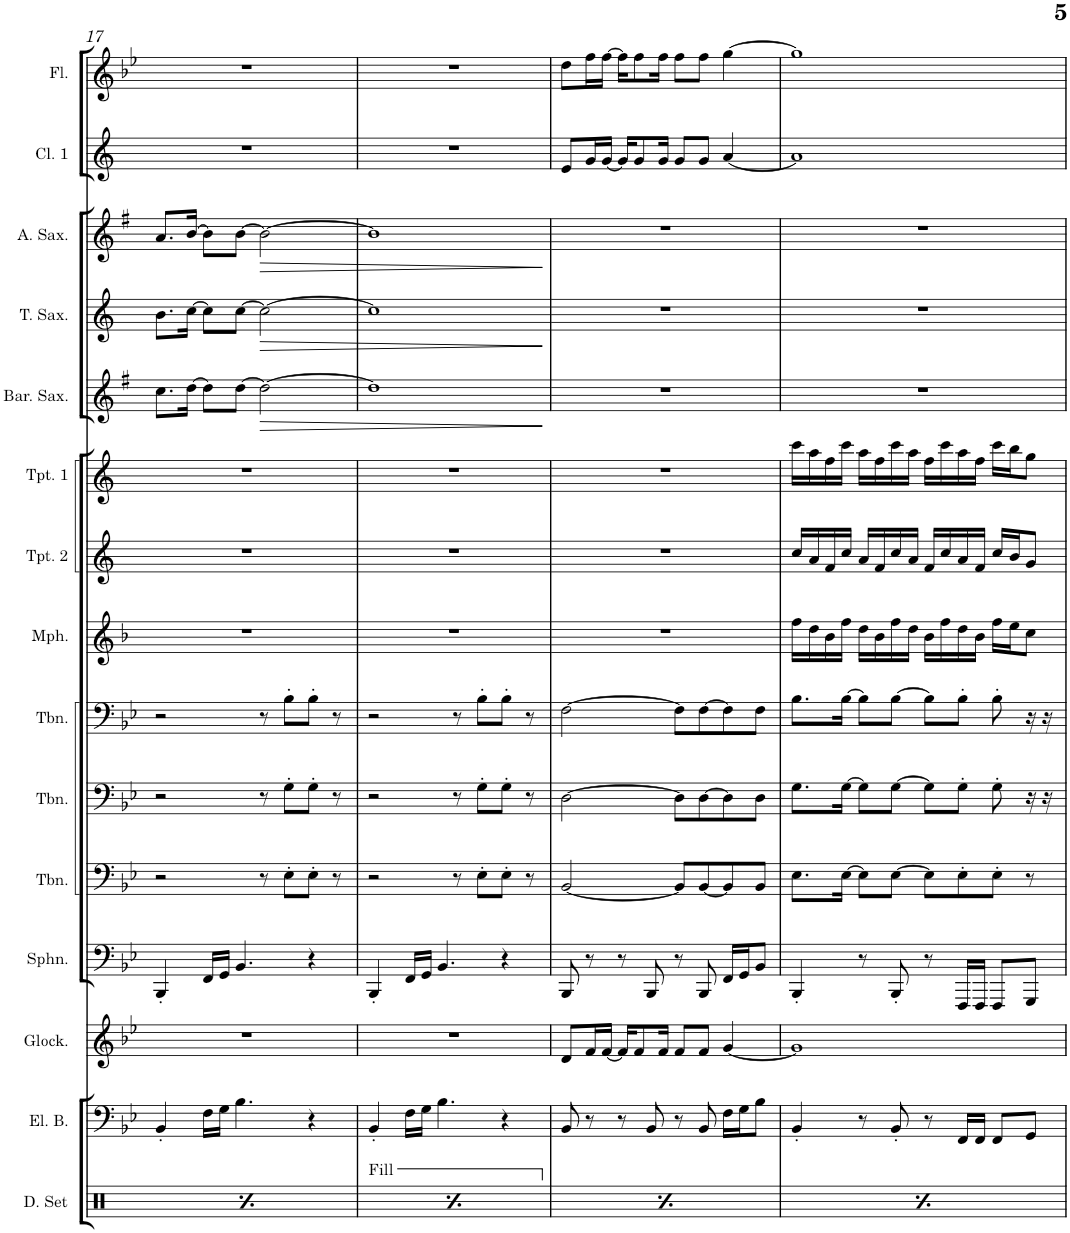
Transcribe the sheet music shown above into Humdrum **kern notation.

**kern	**kern	**kern	**kern	**kern	**kern	**kern	**kern	**kern	**kern	**kern	**dynam	**kern	**dynam	**kern	**dynam	**kern	**kern
*part15	*part14	*part13	*part12	*part11	*part10	*part9	*part8	*part7	*part6	*part5	*part5	*part4	*part4	*part3	*part3	*part2	*part1
*staff15	*staff14	*staff13	*staff12	*staff11	*staff10	*staff9	*staff8	*staff7	*staff6	*staff5	*staff5	*staff4	*staff4	*staff3	*staff3	*staff2	*staff1
*I"Drumset	*I"Electric Bass	*I"Glockenspiel	*I"Sousaphone	*I"Trombone	*I"Trombone	*I"Trombone	*I"Mellophone	*I"Trumpet 2	*I"Trumpet 1	*I"Baritone Sax	*	*I"Tenor Sax	*	*I"Alto Sax	*	*I"Clarinet 1	*I"Flute
*I'D. Set	*I'El. B.	*I'Glock.	*I'Sphn.	*I'Tbn.	*I'Tbn.	*I'Tbn.	*I'Mph.	*I'Tpt. 2	*I'Tpt. 1	*I'Bar. Sax.	*	*I'T. Sax.	*	*I'A. Sax.	*	*I'Cl. 1	*I'Fl.
!!LO:PB:g=z
*clefX	*clefF4	*clefG2	*clefF4	*clefF4	*clefF4	*clefF4	*clefG2	*clefG2	*clefG2	*clefG2	*	*clefG2	*	*clefG2	*	*clefG2	*clefG2
*	*Trd7c12	*Trd-14c-24	*	*	*	*	*Trd4c7	*Trd1c2	*Trd1c2	*Trd12c21	*	*Trd8c14	*	*Trd5c9	*	*Trd1c2	*
*k[]	*k[b-e-]	*k[b-e-]	*k[b-e-]	*k[b-e-]	*k[b-e-]	*k[b-e-]	*k[b-]	*k[]	*k[]	*k[f#]	*	*k[]	*	*k[f#]	*	*k[]	*k[b-e-]
*M4/4	*M4/4	*M4/4	*M4/4	*M4/4	*M4/4	*M4/4	*M4/4	*M4/4	*M4/4	*M4/4	*	*M4/4	*	*M4/4	*	*M4/4	*M4/4
=17	=17	=17	=17	=17	=17	=17	=17	=17	=17	=17	=17	=17	=17	=17	=17	=17	=17
*^	*	*	*	*	*	*	*	*	*	*	*	*	*	*	*	*	*
8r	4Rf\	4BB-'/	1r	4BBB-'/	2r	2r	2r	1r	1r	1r	8.cc\L	.	8.b\L	.	8.a/L	.	1r	1r
8Ree/L	.	.	.	.	.	.	.	.	.	.	.	.	.	.	.	.	.	.
.	.	.	.	.	.	.	.	.	.	.	[16dd\Jk	.	[16cc\Jk	.	[16b/Jk	.	.	.
8Rcc/	4Rf\	16F\LL	.	16FF/LL	.	.	.	.	.	.	8dd\L]	.	8cc\L]	.	8b\L]	.	.	.
.	.	16G\JJ	.	16GG/JJ	.	.	.	.	.	.	.	.	.	.	.	.	.	.
8Ree/J	.	4.B-\	.	4.BB-/	.	.	.	.	.	.	[8dd\J	.	[8cc\J	.	[8b\J	.	.	.
!	!	!	!	!	!	!	!	!	!	!	!	!LO:HP:b	!	!LO:HP:b	!	!LO:HP:b	!	!
8r	4Rf\	.	.	.	8r	8r	8r	.	.	.	2dd\_	>	2cc\_	>	2b\_	>	.	.
8Ree/L	.	.	.	.	8E-'\L	8G'\L	8B-'\L	.	.	.	.	.	.	.	.	.	.	.
8Rcc/	4Rf\	4r	.	4r	8E-'\J	8G'\J	8B-'\J	.	.	.	.	.	.	.	.	.	.	.
8Ree/J	.	.	.	.	8r	8r	8r	.	.	.	.	.	.	.	.	.	.	.
=18	=18	=18	=18	=18	=18	=18	=18	=18	=18	=18	=18	=18	=18	=18	=18	=18	=18	=18
8r	4Rf\	4BB-'/	1r	4BBB-'/	2r	2r	2r	1r	1r	1r	1dd]	.	1cc]	.	1b]	.	1r	1r
8Ree/L	.	.	.	.	.	.	.	.	.	.	.	.	.	.	.	.	.	.
8Rcc/	4Rf\	16F\LL	.	16FF/LL	.	.	.	.	.	.	.	.	.	.	.	.	.	.
.	.	16G\JJ	.	16GG/JJ	.	.	.	.	.	.	.	.	.	.	.	.	.	.
8Ree/J	.	4.B-\	.	4.BB-/	.	.	.	.	.	.	.	.	.	.	.	.	.	.
8r	4Rf\	.	.	.	8r	8r	8r	.	.	.	.	.	.	.	.	.	.	.
8Ree/L	.	.	.	.	8E-'\L	8G'\L	8B-'\L	.	.	.	.	.	.	.	.	.	.	.
8Rcc/	4Rf\	4r	.	4r	8E-'\J	8G'\J	8B-'\J	.	.	.	.	.	.	.	.	.	.	.
8Ree/J	.	.	.	.	8r	8r	8r	.	.	.	.	.	.	.	.	.	.	.
*v	*v	*	*	*	*	*	*	*	*	*	*	*	*	*	*	*	*	*
.	.	.	.	.	.	.	.	.	.	.	]	.	]	.	]	.	.
=19	=19	=19	=19	=19	=19	=19	=19	=19	=19	=19	=19	=19	=19	=19	=19	=19	=19
*^	*	*	*	*	*	*	*	*	*	*	*	*	*	*	*	*	*
8r	4Rf\	8BB-/	8d/L	8BBB-/	[2BB-/	[2D\	[2F\	1r	1r	1r	1r	.	1r	.	1r	.	8e/L	8dd\L
8Ree/L	.	8r	16f/L	8r	.	.	.	.	.	.	.	.	.	.	.	.	16g/L	16ff\L
.	.	.	[16f/JJ	.	.	.	.	.	.	.	.	.	.	.	.	.	[16g/JJ	[16ff\JJ
8Rcc/	4Rf\	8r	16f/KL]	8r	.	.	.	.	.	.	.	.	.	.	.	.	16g/KL]	16ff\KL]
.	.	.	8f/	.	.	.	.	.	.	.	.	.	.	.	.	.	8g/	8ff\
8Ree/J	.	8BB-/	.	8BBB-/	.	.	.	.	.	.	.	.	.	.	.	.	.	.
.	.	.	16f/Jk	.	.	.	.	.	.	.	.	.	.	.	.	.	16g/Jk	16ff\Jk
8r	4Rf\	8r	8f/L	8r	8BB-/L]	8D\L]	8F\L]	.	.	.	.	.	.	.	.	.	8g/L	8ff\L
8Ree/L	.	8BB-/	8f/J	8BBB-/	[8BB-/	[8D\	[8F\	.	.	.	.	.	.	.	.	.	8g/J	8ff\J
8Rcc/	4Rf\	16F\LL	[4g/	16FF/LL	8BB-/]	8D\]	8F\]	.	.	.	.	.	.	.	.	.	[4a/	[4gg\
.	.	16G\J	.	16GG/J	.	.	.	.	.	.	.	.	.	.	.	.	.	.
8Ree/J	.	8B-\J	.	8BB-/J	8BB-/J	8D\J	8F\J	.	.	.	.	.	.	.	.	.	.	.
=20	=20	=20	=20	=20	=20	=20	=20	=20	=20	=20	=20	=20	=20	=20	=20	=20	=20	=20
8r	4Rf\	4BB-'/	1g]	4BBB-'/	8.E-\L	8.G\L	8.B-\L	16ff\LL	16cc/LL	16ccc\LL	1r	.	1r	.	1r	.	1a]	1gg]
.	.	.	.	.	.	.	.	16dd\	16a/	16aa\	.	.	.	.	.	.	.	.
8Ree/L	.	.	.	.	.	.	.	16b-\	16f/	16ff\	.	.	.	.	.	.	.	.
.	.	.	.	.	[16E-\Jk	[16G\Jk	[16B-\Jk	16ff\JJ	16cc/JJ	16ccc\JJ	.	.	.	.	.	.	.	.
8Rcc/	4Rf\	8r	.	8r	8E-\L]	8G\L]	8B-\L]	16dd\LL	16a/LL	16aa\LL	.	.	.	.	.	.	.	.
.	.	.	.	.	.	.	.	16b-\	16f/	16ff\	.	.	.	.	.	.	.	.
8Ree/J	.	8BB-'/	.	8BBB-'/	[8E-\J	[8G\J	[8B-\J	16ff\	16cc/	16ccc\	.	.	.	.	.	.	.	.
.	.	.	.	.	.	.	.	16dd\JJ	16a/JJ	16aa\JJ	.	.	.	.	.	.	.	.
8r	4Rf\	8r	.	8r	8E-\L]	8G\L]	8B-\L]	16b-\LL	16f/LL	16ff\LL	.	.	.	.	.	.	.	.
.	.	.	.	.	.	.	.	16ff\	16cc/	16ccc\	.	.	.	.	.	.	.	.
8Ree/L	.	16FF/LL	.	16FFF/LL	8E-'\	8G'\J	8B-'\J	16dd\	16a/	16aa\	.	.	.	.	.	.	.	.
.	.	16FF/JJ	.	16FFF/JJ	.	.	.	16b-\JJ	16f/JJ	16ff\JJ	.	.	.	.	.	.	.	.
8Rcc/	4Rf\	8FF/L	.	8FFF/L	8E-'\J	8G'\	8B-'\	16ff\LL	16cc/LL	16ccc\LL	.	.	.	.	.	.	.	.
.	.	.	.	.	.	.	.	16ee\J	16b/J	16bb\J	.	.	.	.	.	.	.	.
8Ree/J	.	8GG/J	.	8GGG/J	8r	16r	16r	8cc\J	8g/J	8gg\J	.	.	.	.	.	.	.	.
.	.	.	.	.	.	16r	16r	.	.	.	.	.	.	.	.	.	.	.
*v	*v	*	*	*	*	*	*	*	*	*	*	*	*	*	*	*	*	*
=	=	=	=	=	=	=	=	=	=	=	=	=	=	=	=	=	=
*-	*-	*-	*-	*-	*-	*-	*-	*-	*-	*-	*-	*-	*-	*-	*-	*-	*-
